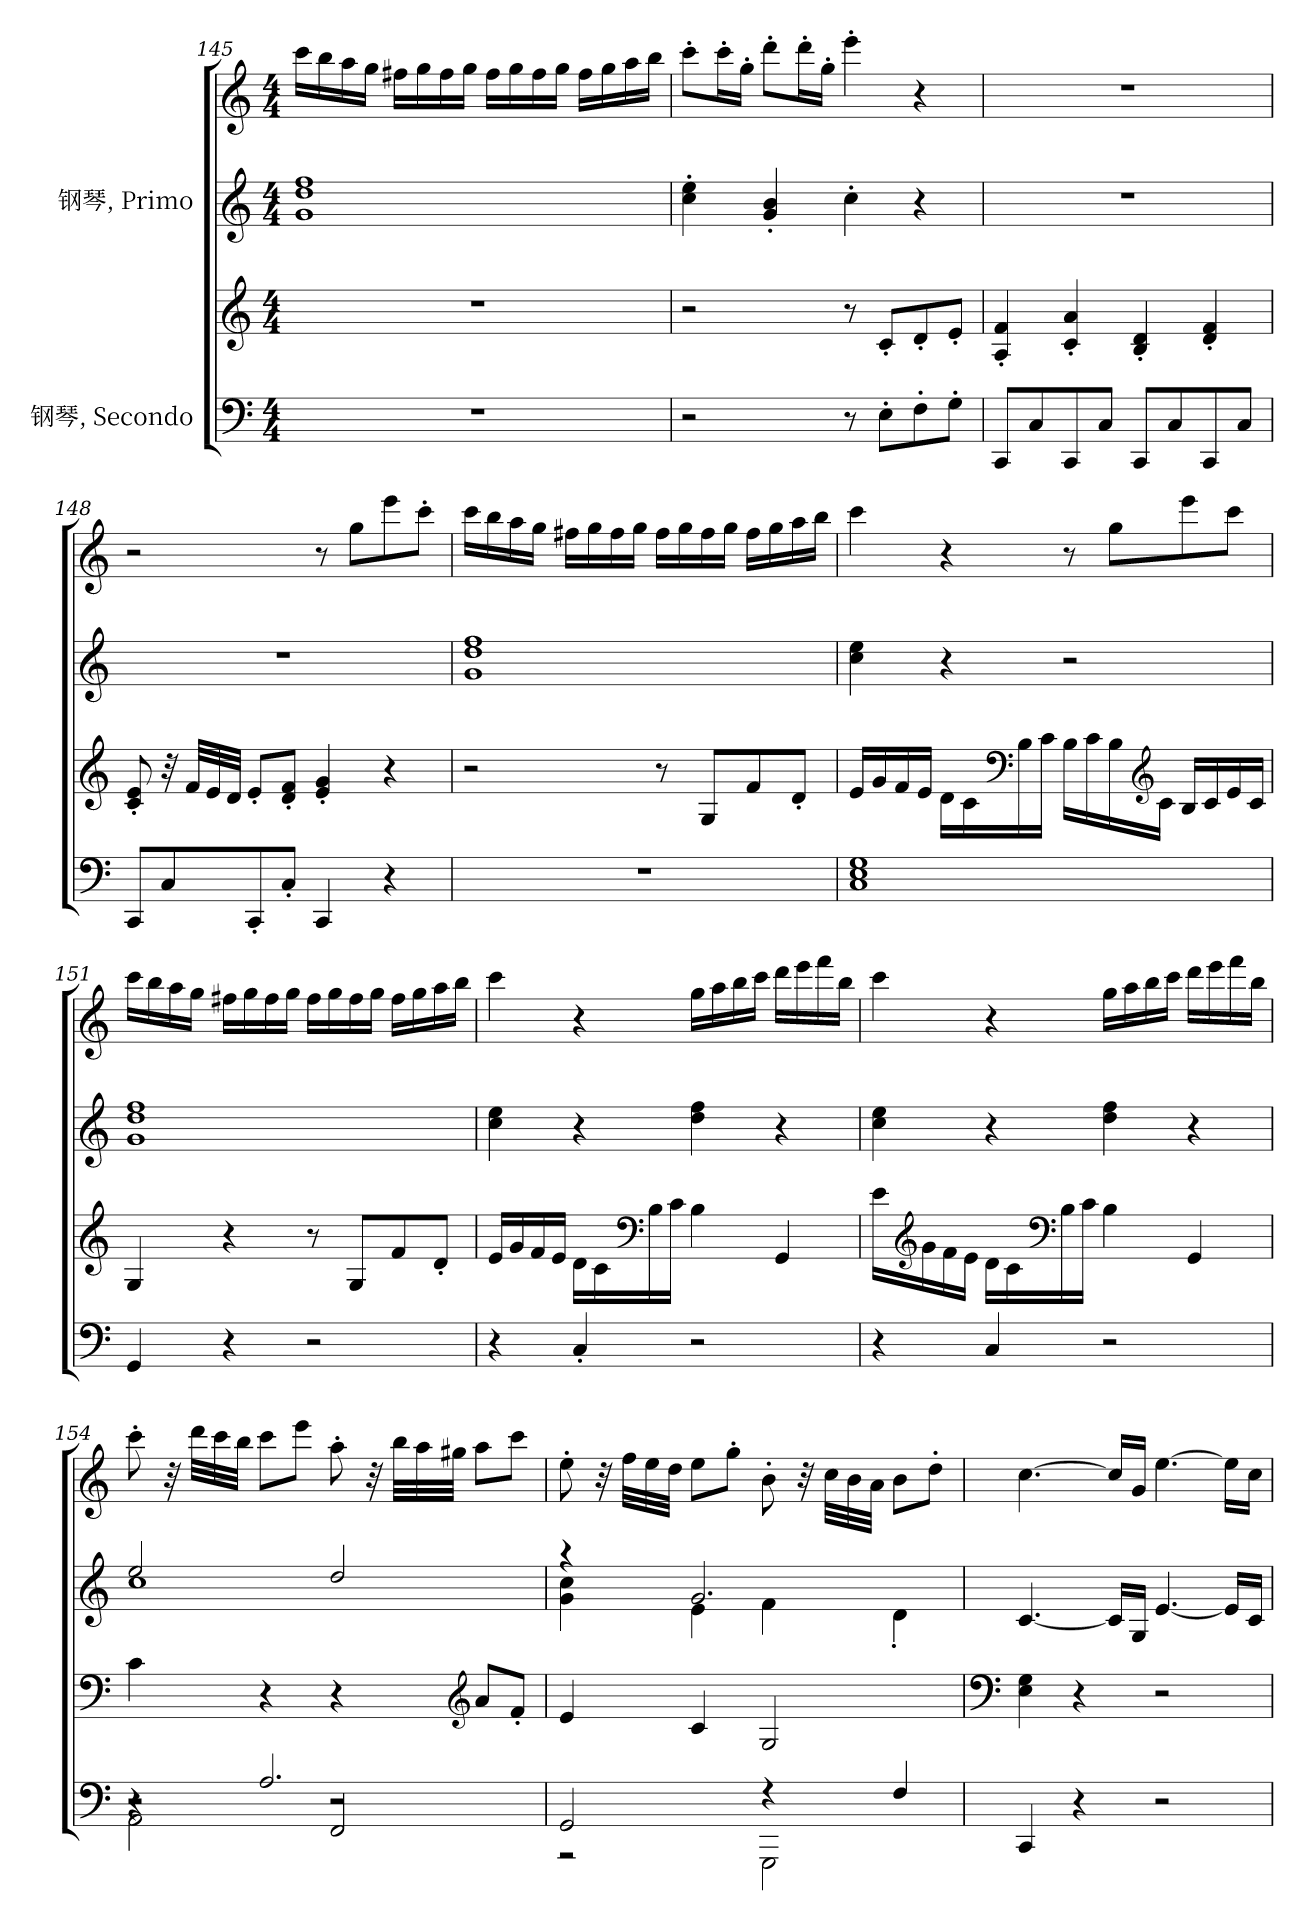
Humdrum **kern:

**kern	**kern	**kern	**kern
*part2	*part2	*part1	*part1
*staff4	*staff3	*staff2	*staff1
*I"钢琴, Secondo	*	*I"钢琴, Primo	*
!!LO:LB:g=z
*clefF4	*clefG2	*clefG2	*clefG2
*k[]	*k[]	*k[]	*k[]
*M4/4	*M4/4	*M4/4	*M4/4
=145	=145	=145	=145
1r	1r	1g 1dd 1ff	16ccc\LL
.	.	.	16bb\
.	.	.	16aa\
.	.	.	16gg\JJ
.	.	.	16ff#X\LL
.	.	.	16gg\
.	.	.	16ff#\
.	.	.	16gg\JJ
.	.	.	16ff#\LL
.	.	.	16gg\
.	.	.	16ff#\
.	.	.	16gg\JJ
.	.	.	16ff#\LL
.	.	.	16gg\
.	.	.	16aa\
.	.	.	16bb\JJ
=146	=146	=146	=146
2r	2r	4cc\' 4ee\'	8ccc'\L
.	.	.	16ccc'\L
.	.	.	16gg'\JJ
.	.	4g/' 4b/'	8ddd'\L
.	.	.	16ddd'\L
.	.	.	16gg'\JJ
8r	8r	4cc'\	4eee'\
8E'\L	8c'/L	.	.
8F'\	8d'/	4r	4r
8G'\J	8e'/J	.	.
=147	=147	=147	=147
8CC/L	4A/' 4f/'	1r	1r
8C/	.	.	.
8CC/	4c/' 4a/'	.	.
8C/J	.	.	.
8CC/L	4B/' 4d/'	.	.
8C/	.	.	.
8CC/	4d/' 4f/'	.	.
8C/J	.	.	.
!!LO:LB:g=z
=148	=148	=148	=148
8CC/L	8c/' 8e/'	1r	2r
8C/	32r	.	.
.	32f/LLL	.	.
.	32e/	.	.
.	32d/JJJ	.	.
8CC'/	8e'/L	.	.
8C'/J	8d/' 8f/'J	.	.
4CC/	4e/' 4g/'	.	8r
.	.	.	8gg\L
4r	4r	.	8eee\
.	.	.	8ccc'\J
=149	=149	=149	=149
1r	2r	1g 1dd 1ff	16ccc\LL
.	.	.	16bb\
.	.	.	16aa\
.	.	.	16gg\JJ
.	.	.	16ff#X\LL
.	.	.	16gg\
.	.	.	16ff#\
.	.	.	16gg\JJ
.	8r	.	16ff#\LL
.	.	.	16gg\
.	8G/L	.	16ff#\
.	.	.	16gg\JJ
.	8f/	.	16ff#\LL
.	.	.	16gg\
.	8d'/J	.	16aa\
.	.	.	16bb\JJ
!!LO:PB:g=z
=150	=150	=150	=150
1C 1E 1G	16e/LL	4cc\ 4ee\	4ccc\
.	16g/	.	.
.	16f/	.	.
.	16e/JJ	.	.
.	16d\LL	4r	4r
.	16c\	.	.
*	*clefF4	*	*
.	16B\	.	.
.	16c\JJ	.	.
.	16B\LL	2r	8r
.	16c\	.	.
.	16B\	.	8gg\L
*	*clefG2	*	*
.	16c\JJ	.	.
.	16B/LL	.	8eee\
.	16c/	.	.
.	16e/	.	8ccc\J
.	16c/JJ	.	.
=151	=151	=151	=151
4GG/	4G/	1g 1dd 1ff	16ccc\LL
.	.	.	16bb\
.	.	.	16aa\
.	.	.	16gg\JJ
4r	4r	.	16ff#X\LL
.	.	.	16gg\
.	.	.	16ff#\
.	.	.	16gg\JJ
2r	8r	.	16ff#\LL
.	.	.	16gg\
.	8G/L	.	16ff#\
.	.	.	16gg\JJ
.	8f/	.	16ff#\LL
.	.	.	16gg\
.	8d'/J	.	16aa\
.	.	.	16bb\JJ
!!LO:LB:g=z
=152	=152	=152	=152
4r	16e/LL	4cc\ 4ee\	4ccc\
.	16g/	.	.
.	16f/	.	.
.	16e/JJ	.	.
4C'/	16d\LL	4r	4r
.	16c\	.	.
*	*clefF4	*	*
.	16B\	.	.
.	16c\JJ	.	.
2r	4B\	4dd\ 4ff\	16gg\LL
.	.	.	16aa\
.	.	.	16bb\
.	.	.	16ccc\JJ
.	4GG/	4r	16ddd\LL
.	.	.	16eee\
.	.	.	16fff\
.	.	.	16bb\JJ
=153	=153	=153	=153
4r	16e\LL	4cc\ 4ee\	4ccc\
*	*clefG2	*	*
.	16g\	.	.
.	16f\	.	.
.	16e\JJ	.	.
4C/	16d\LL	4r	4r
.	16c\	.	.
*	*clefF4	*	*
.	16B\	.	.
.	16c\JJ	.	.
2r	4B\	4dd\ 4ff\	16gg\LL
.	.	.	16aa\
.	.	.	16bb\
.	.	.	16ccc\JJ
.	4GG/	4r	16ddd\LL
.	.	.	16eee\
.	.	.	16fff\
.	.	.	16bb\JJ
!!LO:LB:g=z
=154	=154	=154	=154
*^	*	*^	*
*	*^	*	*	*	*
4r	2AA\	2r	4c\	2ee/	1cc	8ccc'\
.	.	.	.	.	.	32r
.	.	.	.	.	.	32ddd\LLL
.	.	.	.	.	.	32ccc\
.	.	.	.	.	.	32bb\JJJ
2.A/	.	.	4r	.	.	8ccc\L
.	.	.	.	.	.	8eee\J
.	2r	2FF/	4r	2dd/	.	8aa'\
.	.	.	.	.	.	32r
.	.	.	.	.	.	32bb\LLL
.	.	.	.	.	.	32aa\
.	.	.	.	.	.	32gg#X\JJJ
*	*	*	*clefG2	*	*	*
.	.	.	8a/L	.	.	8aa\L
.	.	.	8f'/J	.	.	8ccc\J
*	*v	*v	*	*	*	*
=155	=155	=155	=155	=155	=155
2GG/	2r	4e/	4r	4g\ 4cc\	8ee'\
.	.	.	.	.	32r
.	.	.	.	.	32ff\LLL
.	.	.	.	.	32ee\
.	.	.	.	.	32dd\JJJ
.	.	4c/	2.g/	4e\	8ee\L
.	.	.	.	.	8gg'\J
4r	2GGG\	2G/	.	4f\	8b'\
.	.	.	.	.	32r
.	.	.	.	.	32cc\LLL
.	.	.	.	.	32b\
.	.	.	.	.	32a\JJJ
4F/	.	.	.	4d'\	8b\L
.	.	.	.	.	8dd'\J
*v	*v	*	*v	*v	*
=156	=156	=156	=156
*	*clefF4	*	*
4CC/	4E\ 4G\	[4.c/	[4.cc\
4r	4r	.	.
.	.	16c/LL]	16cc/LL]
.	.	16G/JJ	16g/JJ
2r	2r	[4.e/	[4.ee\
.	.	16e/LL]	16ee\LL]
.	.	16c/JJ	16cc\JJ
=	=	=	=
*-	*-	*-	*-
